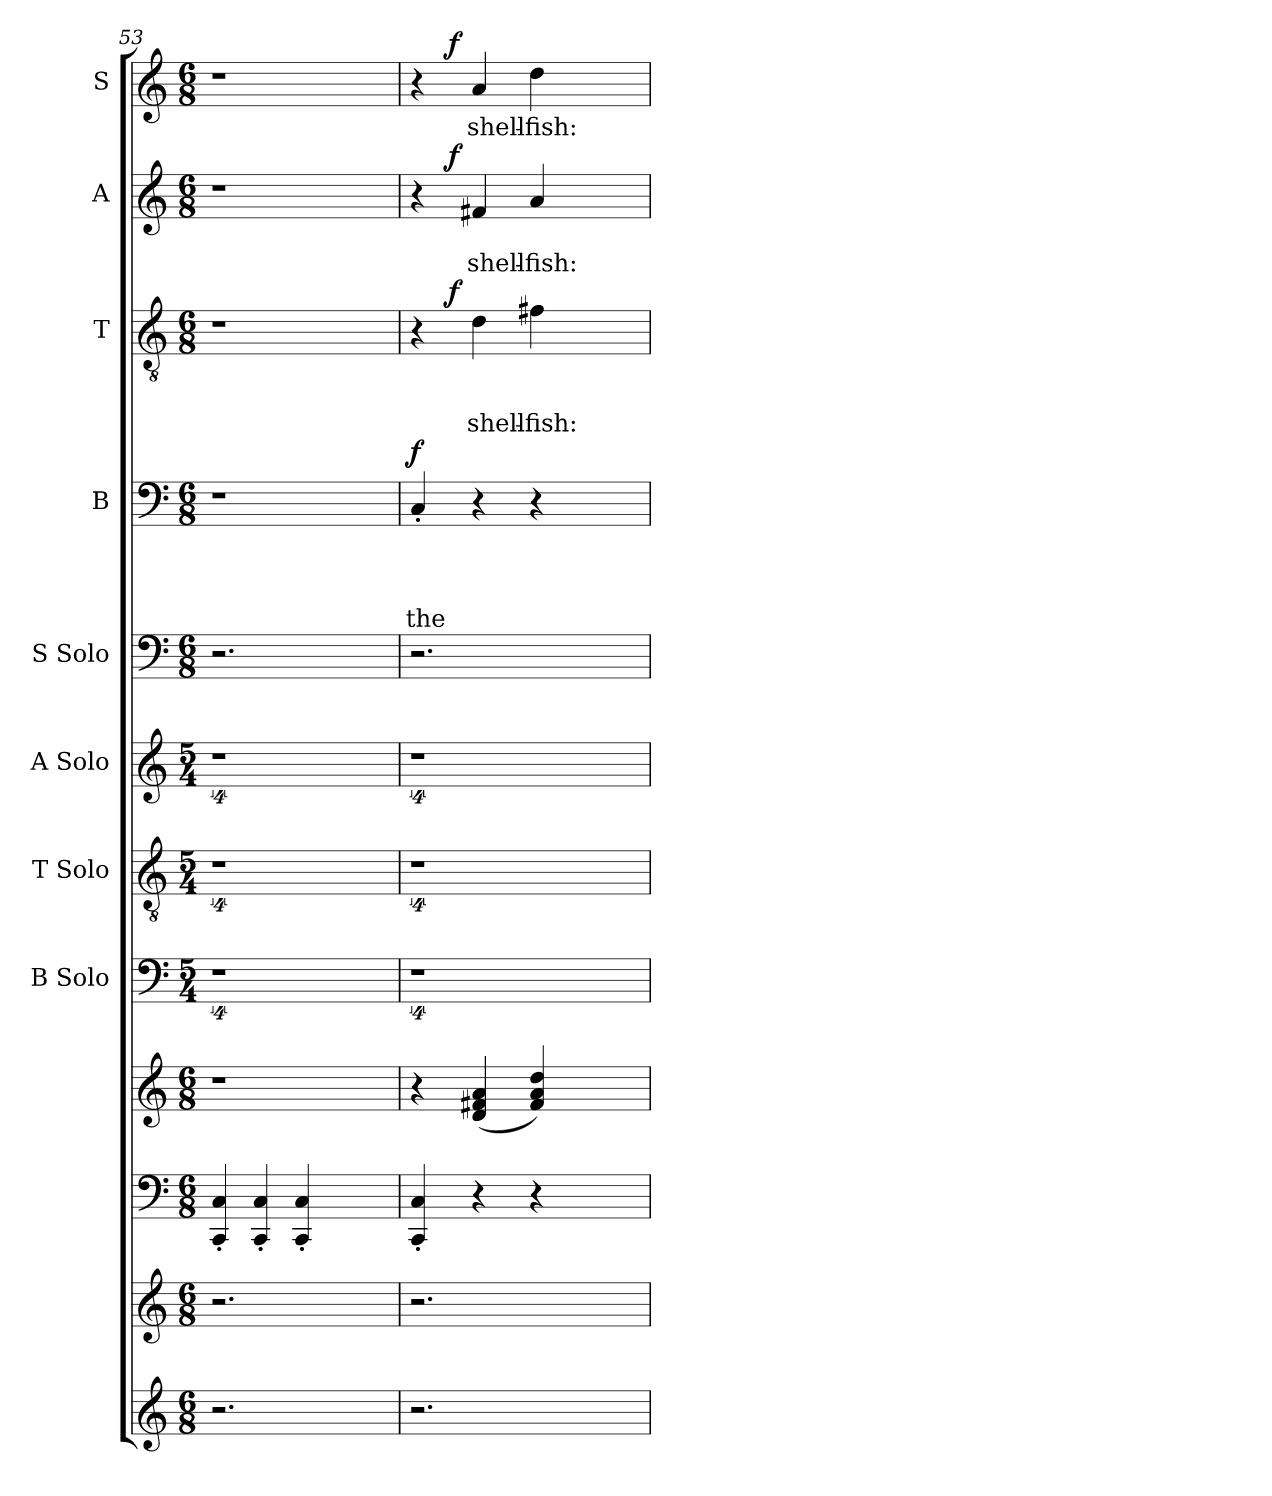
**kern	**kern	**kern	**kern	**kern	**kern	**kern	**kern	**kern	**text	**text	**text	**text	**dynam	**kern	**text	**text	**text	**dynam	**kern	**text	**text	**dynam	**kern	**text	**dynam
*part12	*part11	*part10	*part9	*part8	*part7	*part6	*part5	*part4	*part4	*part4	*part4	*part4	*part4	*part3	*part3	*part3	*part3	*part3	*part2	*part2	*part2	*part2	*part1	*part1	*part1
*staff12	*staff11	*staff10	*staff9	*staff8	*staff7	*staff6	*staff5	*staff4	*staff4	*staff4	*staff4	*staff4	*staff4	*staff3	*staff3	*staff3	*staff3	*staff3	*staff2	*staff2	*staff2	*staff2	*staff1	*staff1	*staff1
*	*	*	*	*I"B Solo	*I"T Solo	*I"A Solo	*I"S Solo	*I"B	*	*	*	*	*	*I"T	*	*	*	*	*I"A	*	*	*	*I"S	*	*
*clefG2	*clefG2	*clefF4	*clefG2	*clefF4	*clefGv2	*clefG2	*clefF4	*clefF4	*	*	*	*	*	*clefGv2	*	*	*	*	*clefG2	*	*	*	*clefG2	*	*
*k[]	*k[]	*k[]	*k[]	*k[]	*k[]	*k[]	*k[]	*k[]	*	*	*	*	*	*k[]	*	*	*	*	*k[]	*	*	*	*k[]	*	*
*C:	*C:	*C:	*C:	*C:	*C:	*C:	*C:	*C:	*	*	*	*	*	*C:	*	*	*	*	*C:	*	*	*	*C:	*	*
*M6/8	*M6/8	*M6/8	*M6/8	*M5/4	*M5/4	*M5/4	*M6/8	*M6/8	*	*	*	*	*	*M6/8	*	*	*	*	*M6/8	*	*	*	*M6/8	*	*
=53	=53	=53	=53	=53	=53	=53	=53	=53	=53	=53	=53	=53	=53	=53	=53	=53	=53	=53	=53	=53	=53	=53	=53	=53	=53
!	!	!	!LO:N:vis=1	!	!	!	!	!LO:N:vis=1	!	!	!	!	!	!LO:N:vis=1	!	!	!	!	!LO:N:vis=1	!	!	!	!LO:N:vis=1	!	!
2.r	2.r	4CC/'< 4C/'<	2.r	4%5r	4%5r	4%5r	2.r	2.r	.	.	.	.	.	2.r	.	.	.	.	2.r	.	.	.	2.r	.	.
.	.	4CC/'< 4C/'<	.	.	.	.	.	.	.	.	.	.	.	.	.	.	.	.	.	.	.	.	.	.	.
.	.	4CC/'< 4C/'<	.	.	.	.	.	.	.	.	.	.	.	.	.	.	.	.	.	.	.	.	.	.	.
2ryy	2ryy	2ryy	2ryy	.	.	.	2ryy	2ryy	.	.	.	.	.	2ryy	.	.	.	.	2ryy	.	.	.	2ryy	.	.
!!LO:LB:g=z
=54	=54	=54	=54	=54	=54	=54	=54	=54	=54	=54	=54	=54	=54	=54	=54	=54	=54	=54	=54	=54	=54	=54	=54	=54	=54
!	!	!	!	!	!	!	!	!	!	!	!	!	!	!	!	!	!	!	!	!	!	!	!LO:TX:a:t=Chorus	!	!
!	!	!	!	!	!	!	!	!	!	!	!	!LO:LY:b	!LO:DY:a	!	!	!	!	!	!	!	!	!	!	!	!
*	*	*	*	*	*	*	*	*	*	*	*	*	*	*^	*	*	*	*	*^	*	*	*	*^	*	*
2.r	2.r	4CC/'< 4C/'<	4r	4%5r	4%5r	4%5r	2.r	4C'</	.	.	.	the	f	4r	8ryy	.	.	.	.	4r	8ryy	.	.	.	4r	8ryy	.	.
.	.	.	.	.	.	.	.	.	.	.	.	.	.	.	32ryy	.	.	.	.	.	32ryy	.	.	.	.	32ryy	.	.
!	!	!	!	!	!	!	!	!	!	!	!	!	!	!	!	!	!	!	!LO:DY:a	!	!	!	!	!LO:DY:a	!	!	!	!LO:DY:a
.	.	.	.	.	.	.	.	.	.	.	.	.	.	.	1ryy	.	.	.	f	.	1ryy	.	.	f	.	1ryy	.	f
!	!	!	!	!	!	!	!	!	!	!	!	!	!	!	!	!	!	!LO:LY:b	!	!	!	!	!LO:LY:b	!	!	!	!LO:LY:b	!
.	.	4r	(<4d/ 4f#X/ 4a/	.	.	.	.	4r	.	.	.	.	.	4d\	.	.	.	shell-	.	4f#X/	.	.	shell-	.	4a/	.	shell-	.
!	!	!	!	!	!	!	!	!	!	!	!	!	!	!	!	!	!	!LO:LY:b	!	!	!	!	!LO:LY:b	!	!	!	!LO:LY:b	!
.	.	4r	4f#/ 4a/ 4dd/)	.	.	.	.	4r	.	.	.	.	.	4f#X\	.	.	.	-fish:	.	4a/	.	.	-fish:	.	4dd\	.	-fish:	.
2ryy	2ryy	2ryy	2ryy	.	.	.	2ryy	2ryy	.	.	.	.	.	2ryy	.	.	.	.	.	2ryy	.	.	.	.	2ryy	.	.	.
.	.	.	.	.	.	.	.	.	.	.	.	.	.	.	16.ryy	.	.	.	.	.	16.ryy	.	.	.	.	16.ryy	.	.
*	*	*	*	*	*	*	*	*	*	*	*	*	*	*v	*v	*	*	*	*	*	*	*	*	*	*v	*v	*	*
*	*	*	*	*	*	*	*	*	*	*	*	*	*	*	*	*	*	*	*v	*v	*	*	*	*	*	*
=	=	=	=	=	=	=	=	=	=	=	=	=	=	=	=	=	=	=	=	=	=	=	=	=	=
*-	*-	*-	*-	*-	*-	*-	*-	*-	*-	*-	*-	*-	*-	*-	*-	*-	*-	*-	*-	*-	*-	*-	*-	*-	*-
